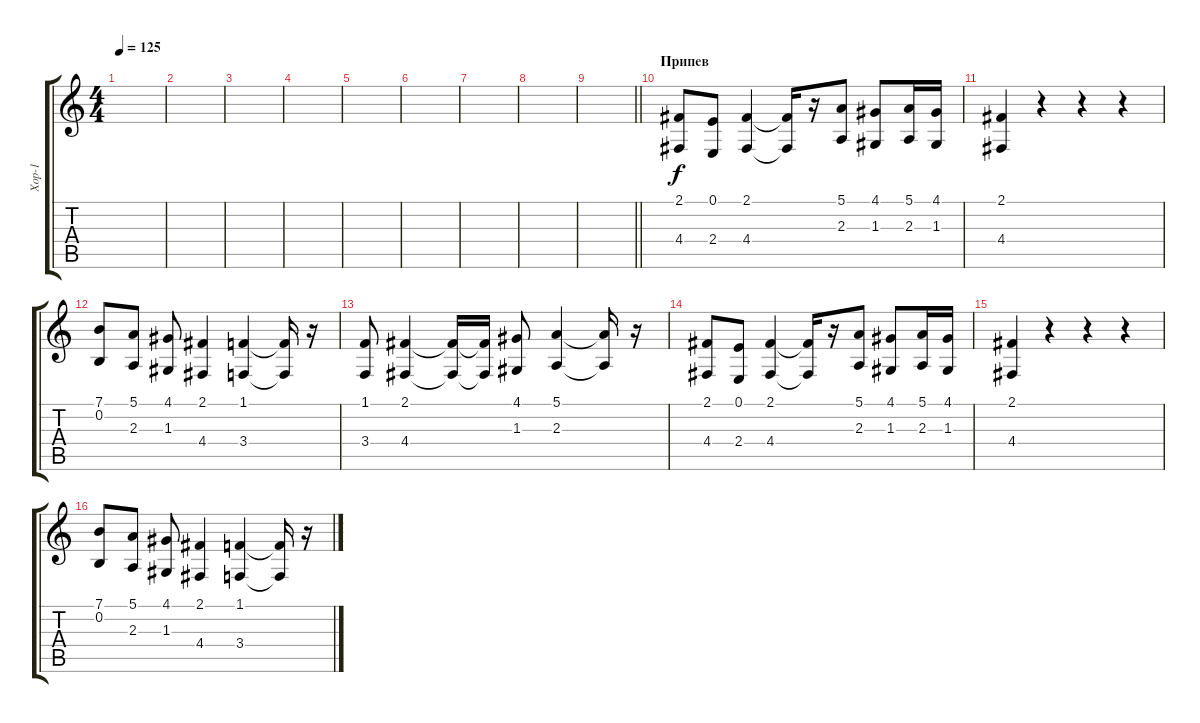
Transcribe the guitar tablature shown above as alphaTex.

\track ("Хор-1" "Хор-1") {instrument choiraahs}
\staff {score tabs}
\tuning (E4 B3 G3 D3 A2 E2) {hide}
\ts (4 4)
\tempo 125
\clef g2
\ks c
|
|
|
|
|
|
|
|
\barLineRight lightlight
|
\section ("" "Припев")
(2.1 4.4).8 (0.1 2.4).8 (2.1 4.4).4 (2.1{t} 4.4{t}).16 r.16 (5.1 2.3).8 (4.1 1.3).8 (5.1 2.3).16 (4.1 1.3).16 |
(2.1 4.4).4 r.4 r.4 r.4 |
(7.1 0.2).8 (5.1 2.3).8 (4.1 1.3).8 (2.1 4.4).4 (1.1 3.4).4 (1.1{t} 3.4{t}).16 r.16 |
(1.1 3.4).8 (2.1 4.4).4 (2.1{t} 4.4{t}).16 (2.1{t} 4.4{t}).16 (4.1 1.3).8 (5.1 2.3).4 (5.1{t} 2.3{t}).16 r.16 |
(2.1 4.4).8 (0.1 2.4).8 (2.1 4.4).4 (2.1{t} 4.4{t}).16 r.16 (5.1 2.3).8 (4.1 1.3).8 (5.1 2.3).16 (4.1 1.3).16 |
(2.1 4.4).4 r.4 r.4 r.4 |
(7.1 0.2).8 (5.1 2.3).8 (4.1 1.3).8 (2.1 4.4).4 (1.1 3.4).4 (1.1{t} 3.4{t}).16 r.16
